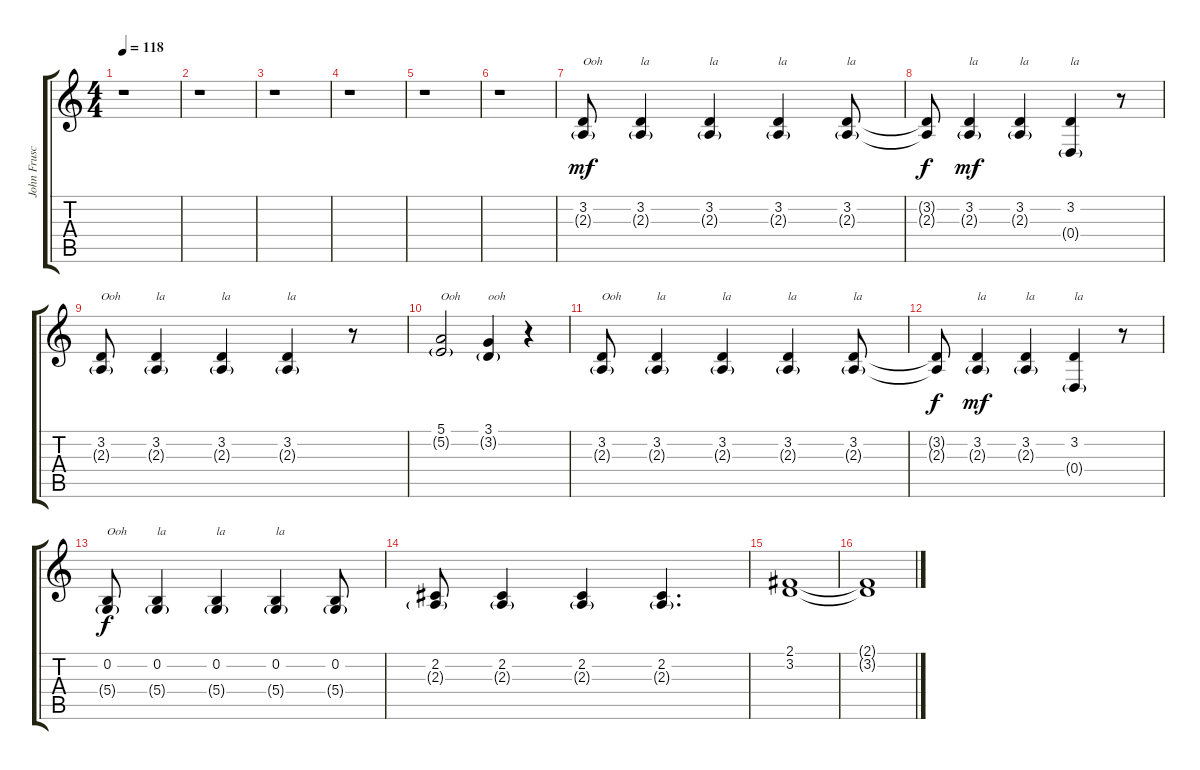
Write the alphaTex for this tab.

\track ("John Frusciante (Back Vocals)" "John Frusc") {instrument altosax}
\staff {score tabs}
\tuning (E4 B3 G3 D3 A2 E2) {hide}
\ts (4 4)
\tempo 118
\clef g2
\ks c
r.1{dy f} |
r.1 |
r.1 |
r.1 |
r.1 |
r.1 |
(3.2 2.3{g}).8{txt "Ooh" dy mf} (3.2 2.3{g}).4{txt "la"} (3.2 2.3{g}).4{txt "la"} (3.2 2.3{g}).4{txt "la"} (3.2 2.3{g}).8{txt "la"} |
(3.2{t} 2.3{t}).8{dy f} (3.2 2.3{g}).4{txt "la" dy mf} (3.2 2.3{g}).4{txt "la"} (3.2 0.4{g}).4{txt "la"} r.8 |
(3.2 2.3{g}).8{txt "Ooh"} (3.2 2.3{g}).4{txt "la"} (3.2 2.3{g}).4{txt "la"} (3.2 2.3{g}).4{txt "la"} r.8 |
(5.1 5.2{g}).2{txt "Ooh"} (3.1 3.2{g}).4{txt "ooh"} r.4 |
(3.2 2.3{g}).8{txt "Ooh"} (3.2 2.3{g}).4{txt "la"} (3.2 2.3{g}).4{txt "la"} (3.2 2.3{g}).4{txt "la"} (3.2 2.3{g}).8{txt "la"} |
(3.2{t} 2.3{t}).8{dy f} (3.2 2.3{g}).4{txt "la" dy mf} (3.2 2.3{g}).4{txt "la"} (3.2 0.4{g}).4{txt "la"} r.8 |
(0.2 5.4{g}).8{txt "Ooh" dy f} (0.2 5.4{g}).4{txt "la"} (0.2 5.4{g}).4{txt "la"} (0.2 5.4{g}).4{txt "la"} (0.2 5.4{g}).8 |
(2.2 2.3{g}).8 (2.2 2.3{g}).4 (2.2 2.3{g}).4 (2.2 2.3{g}).4{d} |
(2.1 3.2).1 |
(2.1{t} 3.2{t}).1
